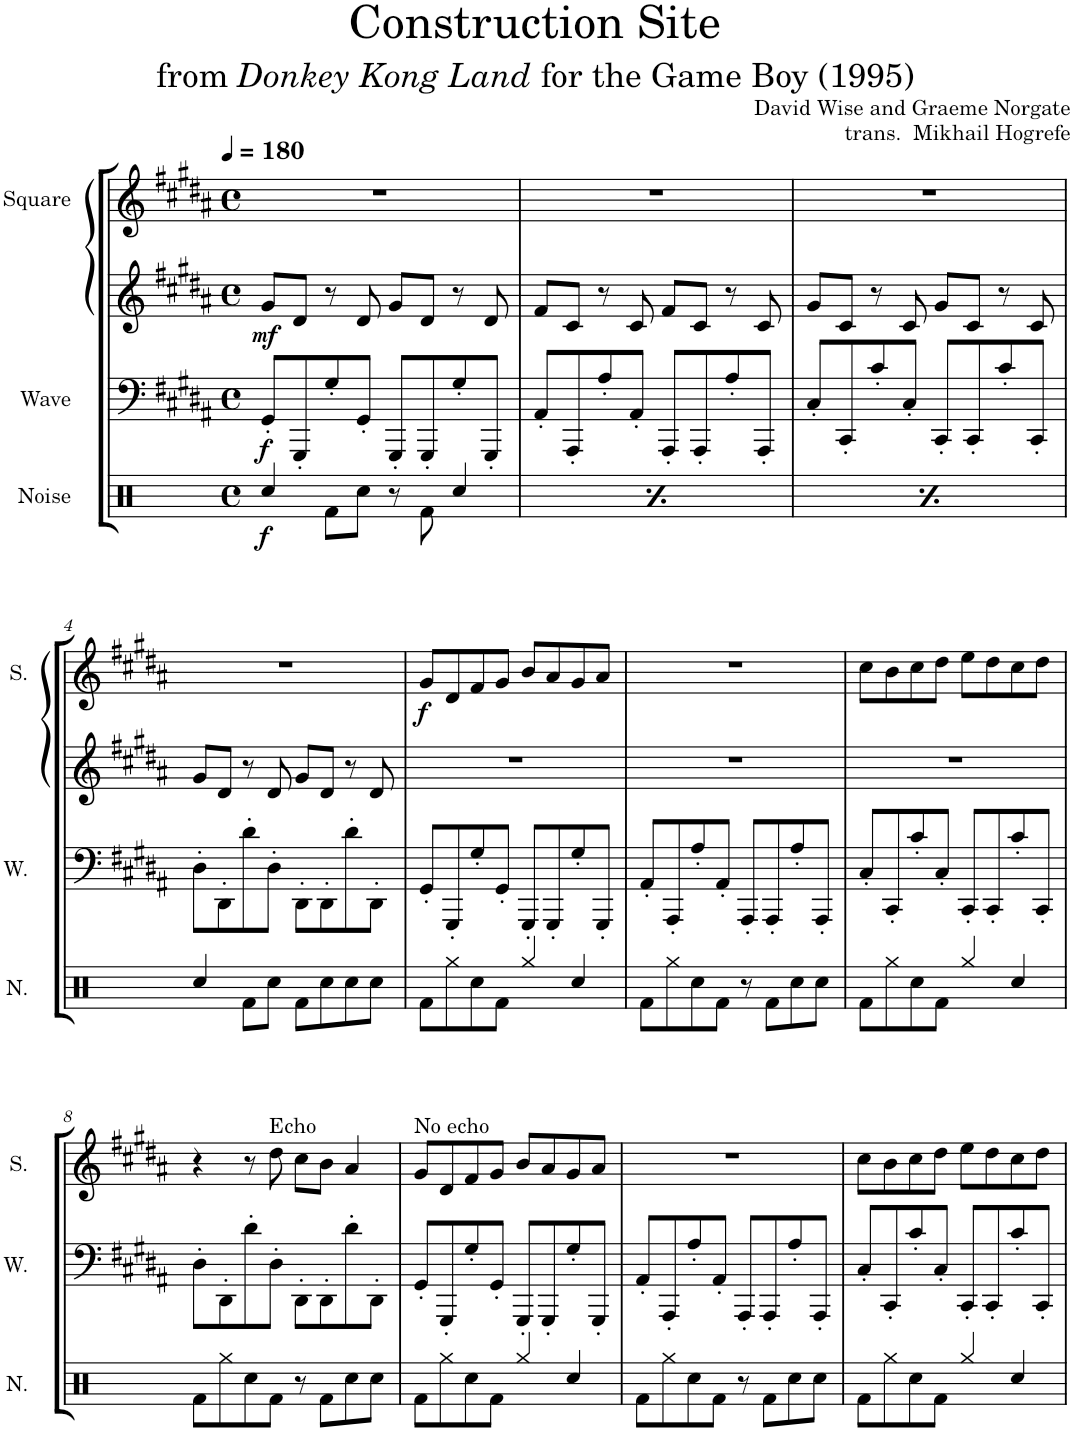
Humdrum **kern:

**kern	**dynam	**kern	**dynam	**kern	**dynam	**kern	**dynam	**kern	**dynam
*part5	*part5	*part4	*part4	*part3	*part3	*part2	*part2	*part1	*part1
*staff5	*staff5	*staff4	*staff4	*staff3	*staff3	*staff2	*staff2	*staff1	*staff1
*I"Noise	*	*I"Wave	*	*I"Square Synthesizer	*	*I"Poly Synthesizer	*	*I"Square	*
*I'N.	*	*I'W.	*	*	*	*	*	*I'S.	*
*	*	*	*	*	*	*stria5	*	*	*
*clefX	*	*clefF4	*	*clefG2	*	*clefG2	*	*clefG2	*
*k[]	*	*k[f#c#g#d#a#]	*	*k[f#c#g#d#a#]	*	*k[f#c#g#d#a#]	*	*k[f#c#g#d#a#]	*
*M4/4	*	*M4/4	*	*M4/4	*	*M4/4	*	*M4/4	*
*met(c)	*	*met(c)	*	*met(c)	*	*met(c)	*	*met(c)	*
*MM180	*	*MM180	*	*MM180	*	*MM180	*	*MM180	*
=1	=1	=1	=1	=1	=1	=1	=1	=1	=1
!	!LO:DY:b	!	!LO:DY:b	!	!LO:DY:b	!	!	!	!
4Rcc/	f	8GG#'/L	f	8g#/L	mf	1r	.	1r	.
.	.	8GGG#'/	.	8d#/J	.	.	.	.	.
8Rf\L	.	8G#'/	.	8r	.	.	.	.	.
8Rcc\J	.	8GG#'/J	.	8d#/	.	.	.	.	.
8r	.	8GGG#'/L	.	8g#/L	.	.	.	.	.
8Rf\	.	8GGG#'/	.	8d#/J	.	.	.	.	.
4Rcc/	.	8G#'/	.	8r	.	.	.	.	.
.	.	8GGG#'/J	.	8d#/	.	.	.	.	.
=2	=2	=2	=2	=2	=2	=2	=2	=2	=2
!	!LO:DY:b	!	!	!	!	!	!	!	!
4Rcc/	f	8AA#'/L	.	8f#/L	.	1r	.	1r	.
.	.	8AAA#'/	.	8c#/J	.	.	.	.	.
8Rf\L	.	8A#'/	.	8r	.	.	.	.	.
8Rcc\J	.	8AA#'/J	.	8c#/	.	.	.	.	.
8r	.	8AAA#'/L	.	8f#/L	.	.	.	.	.
8Rf\	.	8AAA#'/	.	8c#/J	.	.	.	.	.
4Rcc/	.	8A#'/	.	8r	.	.	.	.	.
.	.	8AAA#'/J	.	8c#/	.	.	.	.	.
=3	=3	=3	=3	=3	=3	=3	=3	=3	=3
!	!LO:DY:b	!	!	!	!	!	!	!	!
4Rcc/	f	8C#'/L	.	8g#/L	.	1r	.	1r	.
.	.	8CC#'/	.	8c#/J	.	.	.	.	.
8Rf\L	.	8c#'/	.	8r	.	.	.	.	.
8Rcc\J	.	8C#'/J	.	8c#/	.	.	.	.	.
8r	.	8CC#'/L	.	8g#/L	.	.	.	.	.
8Rf\	.	8CC#'/	.	8c#/J	.	.	.	.	.
4Rcc/	.	8c#'/	.	8r	.	.	.	.	.
.	.	8CC#'/J	.	8c#/	.	.	.	.	.
!!LO:LB:g=z
=4	=4	=4	=4	=4	=4	=4	=4	=4	=4
4Rcc/	.	8D#'\L	.	8g#/L	.	1r	.	1r	.
.	.	8DD#'\	.	8d#/J	.	.	.	.	.
8Rf\L	.	8d#'\	.	8r	.	.	.	.	.
8Rcc\J	.	8D#'\J	.	8d#/	.	.	.	.	.
8Rf\L	.	8DD#'\L	.	8g#/L	.	.	.	.	.
8Rcc\	.	8DD#'\	.	8d#/J	.	.	.	.	.
8Rcc\	.	8d#'\	.	8r	.	.	.	.	.
8Rcc\J	.	8DD#'\J	.	8d#/	.	.	.	.	.
=5	=5	=5	=5	=5	=5	=5	=5	=5	=5
!	!	!	!	!	!	!	!	!	!LO:DY:b
8Rf\L	.	8GG#'/L	.	1r	.	1r	.	8g#/L	f
8Rgg\	.	8GGG#'/	.	.	.	.	.	8d#/	.
8Rcc\	.	8G#'/	.	.	.	.	.	8f#/	.
8Rf\J	.	8GG#'/J	.	.	.	.	.	8g#/J	.
4Rgg/	.	8GGG#'/L	.	.	.	.	.	8b/L	.
.	.	8GGG#'/	.	.	.	.	.	8a#/	.
4Rcc/	.	8G#'/	.	.	.	.	.	8g#/	.
.	.	8GGG#'/J	.	.	.	.	.	8a#/J	.
=6	=6	=6	=6	=6	=6	=6	=6	=6	=6
8Rf\L	.	8AA#'/L	.	1r	.	1r	.	1r	.
8Rgg\	.	8AAA#'/	.	.	.	.	.	.	.
8Rcc\	.	8A#'/	.	.	.	.	.	.	.
8Rf\J	.	8AA#'/J	.	.	.	.	.	.	.
8r	.	8AAA#'/L	.	.	.	.	.	.	.
8Rf\L	.	8AAA#'/	.	.	.	.	.	.	.
8Rcc\	.	8A#'/	.	.	.	.	.	.	.
8Rcc\J	.	8AAA#'/J	.	.	.	.	.	.	.
=7	=7	=7	=7	=7	=7	=7	=7	=7	=7
8Rf\L	.	8C#'/L	.	1r	.	1r	.	8cc#\L	.
8Rgg\	.	8CC#'/	.	.	.	.	.	8b\	.
8Rcc\	.	8c#'/	.	.	.	.	.	8cc#\	.
8Rf\J	.	8C#'/J	.	.	.	.	.	8dd#\J	.
4Rgg/	.	8CC#'/L	.	.	.	.	.	8ee\L	.
.	.	8CC#'/	.	.	.	.	.	8dd#\	.
4Rcc/	.	8c#'/	.	.	.	.	.	8cc#\	.
.	.	8CC#'/J	.	.	.	.	.	8dd#\J	.
!!LO:LB:g=z
=8	=8	=8	=8	=8	=8	=8	=8	=8	=8
8Rf\L	.	8D#'\L	.	1r	.	4r	.	4r	.
8Rgg\	.	8DD#'\	.	.	.	.	.	.	.
8Rcc\	.	8d#'\	.	.	.	8r	.	8r	.
!	!	!	!	!	!	!	!	!LO:TX:a:t=Echo	!
8Rf\J	.	8D#'\J	.	.	.	16r	.	8dd#\	.
!	!	!	!	!	!	!	!LO:DY:b	!	!
.	.	.	.	.	.	8dd#	mf	.	.
8r	.	8DD#'\L	.	.	.	.	.	8cc#\L	.
.	.	.	.	.	.	8cc#\L	.	.	.
8Rf\L	.	8DD#'\	.	.	.	.	.	8b\J	.
.	.	.	.	.	.	8b\J	.	.	.
8Rcc\	.	8d#'\	.	.	.	.	.	4a#/	.
.	.	.	.	.	.	[8.a#J	.	.	.
8Rcc\J	.	8DD#'\J	.	.	.	.	.	.	.
=9	=9	=9	=9	=9	=9	=9	=9	=9	=9
!	!	!	!	!	!	!	!	!LO:TX:a:t=No echo	!
8Rf\L	.	8GG#'/L	.	1r	.	16a#]	.	8g#/L	.
.	.	.	.	.	.	16r	.	.	.
8Rgg\	.	8GGG#'/	.	.	.	8r	.	8d#/	.
8Rcc\	.	8G#'/	.	.	.	4r	.	8f#/	.
8Rf\J	.	8GG#'/J	.	.	.	.	.	8g#/J	.
4Rgg/	.	8GGG#'/L	.	.	.	2r	.	8b/L	.
.	.	8GGG#'/	.	.	.	.	.	8a#/	.
4Rcc/	.	8G#'/	.	.	.	.	.	8g#/	.
.	.	8GGG#'/J	.	.	.	.	.	8a#/J	.
=10	=10	=10	=10	=10	=10	=10	=10	=10	=10
8Rf\L	.	8AA#'/L	.	1r	.	1r	.	1r	.
8Rgg\	.	8AAA#'/	.	.	.	.	.	.	.
8Rcc\	.	8A#'/	.	.	.	.	.	.	.
8Rf\J	.	8AA#'/J	.	.	.	.	.	.	.
8r	.	8AAA#'/L	.	.	.	.	.	.	.
8Rf\L	.	8AAA#'/	.	.	.	.	.	.	.
8Rcc\	.	8A#'/	.	.	.	.	.	.	.
8Rcc\J	.	8AAA#'/J	.	.	.	.	.	.	.
=11	=11	=11	=11	=11	=11	=11	=11	=11	=11
8Rf\L	.	8C#'/L	.	1r	.	1r	.	8cc#\L	.
8Rgg\	.	8CC#'/	.	.	.	.	.	8b\	.
8Rcc\	.	8c#'/	.	.	.	.	.	8cc#\	.
8Rf\J	.	8C#'/J	.	.	.	.	.	8dd#\J	.
4Rgg/	.	8CC#'/L	.	.	.	.	.	8ee\L	.
.	.	8CC#'/	.	.	.	.	.	8dd#\	.
4Rcc/	.	8c#'/	.	.	.	.	.	8cc#\	.
.	.	8CC#'/J	.	.	.	.	.	8dd#\J	.
=	=	=	=	=	=	=	=	=	=
*-	*-	*-	*-	*-	*-	*-	*-	*-	*-
